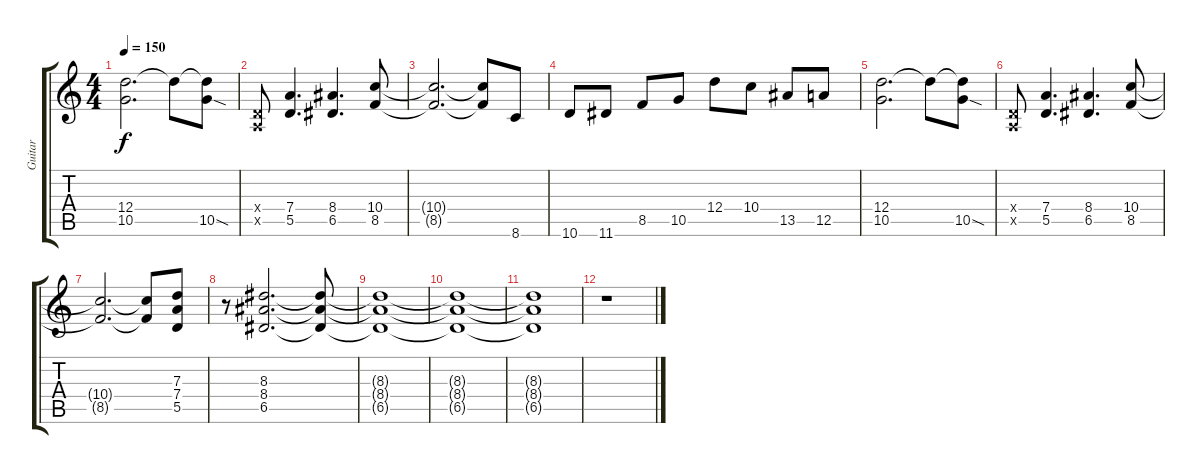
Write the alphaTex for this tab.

\track ("Guitar" "Guitar") {instrument distortionguitar}
\staff {score tabs}
\tuning (E4 B3 G3 D3 A2 E2) {hide}
\ts (4 4)
\tempo 150
\clef g2
\ks c
(12.4 10.5).2{d dy f} 12.4{t}.8 (12.4{t} 10.5{sod}).8 |
(0.4{x} 0.5{x}).8 (7.4 5.5).4{d} (8.4 6.5).4{d} (10.4 8.5).8 |
(10.4{t} 8.5{t}).2{d} (10.4{t} 8.5{t}).8 8.6.8 |
10.6.8 11.6.8 8.5.8 10.5.8 12.4.8 10.4.8 13.5.8 12.5.8 |
(12.4 10.5).2{d} 12.4{t}.8 (12.4{t} 10.5{sod}).8 |
(0.4{x} 0.5{x}).8 (7.4 5.5).4{d} (8.4 6.5).4{d} (10.4 8.5).8 |
(10.4{t} 8.5{t}).2{d} (10.4{t} 8.5{t}).8 (7.3 7.4 5.5).8 |
r.8 (8.3 8.4 6.5).2{d} (8.3{t} 8.4{t} 6.5{t}).8 |
(8.3{t} 8.4{t} 6.5{t}).1 |
(8.3{t} 8.4{t} 6.5{t}).1 |
(8.3{t} 8.4{t} 6.5{t}).1 |
r.1
